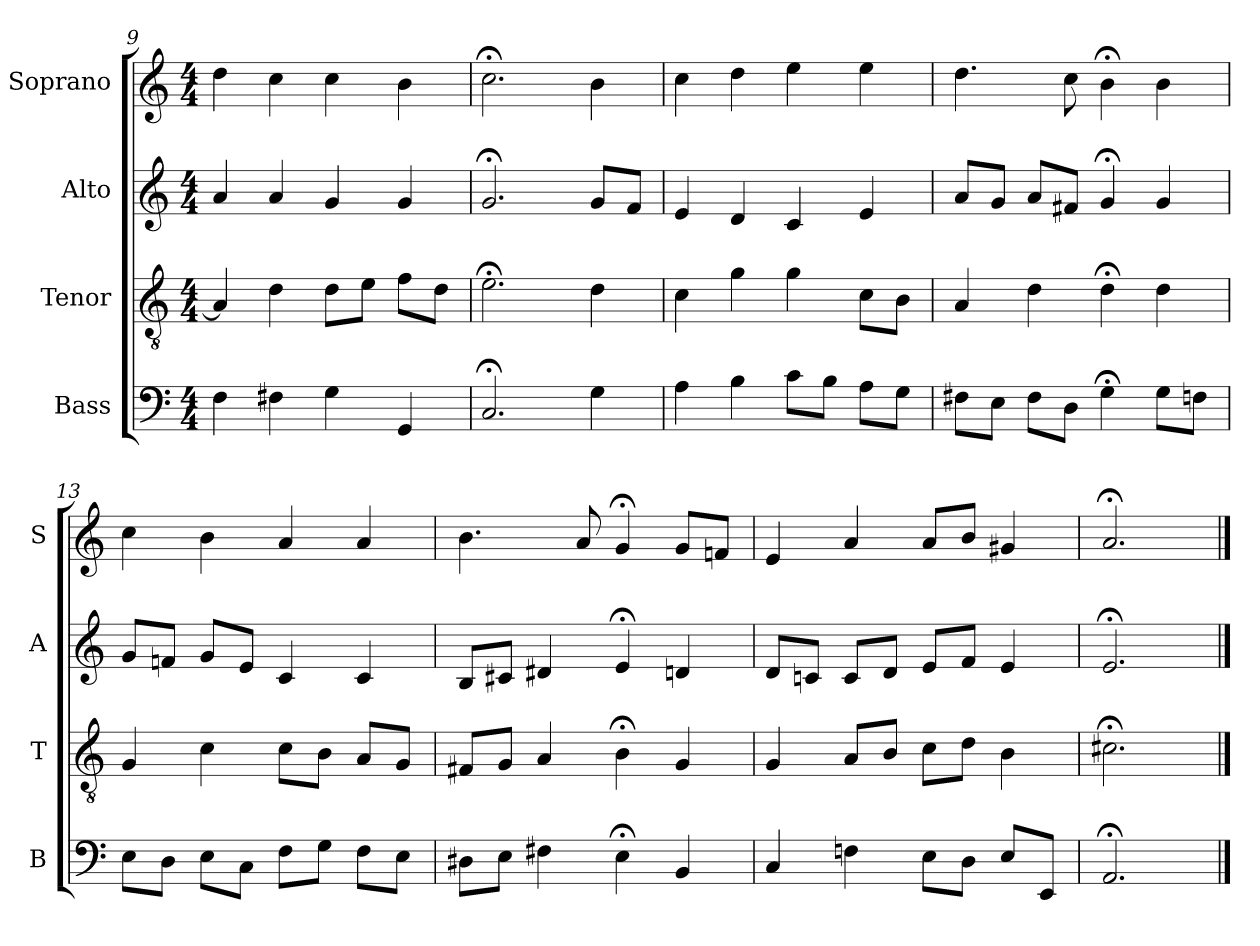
**kern	**kern	**kern	**kern
*part4	*part3	*part2	*part1
*staff4	*staff3	*staff2	*staff1
*I"Bass	*I"Tenor	*I"Alto	*I"Soprano
*I'B	*I'T	*I'A	*I'S
*clefF4	*clefGv2	*clefG2	*clefG2
*k[]	*k[]	*k[]	*k[]
*a:	*a:	*a:	*a:
*M4/4	*M4/4	*M4/4	*M4/4
=9	=9	=9	=9
4F	4A]	4a	4dd
4F#X	4d	4a	4cc
4G	8dL	4g	4cc
.	8eJ	.	.
4GG	8fL	4g	4b
.	8dJ	.	.
=10	=10	=10	=10
2.C;<	2.e;<	2.g;<	2.cc;<
4G	4d	8gL	4b
.	.	8fJ	.
=11	=11	=11	=11
4A	4c	4e	4cc
4B	4g	4d	4dd
8cL	4g	4c	4ee
8BJ	.	.	.
8AL	8cL	4e	4ee
8GJ	8BJ	.	.
=12	=12	=12	=12
8F#XL	4A	8aL	4.dd
8EJ	.	8gJ	.
8F#L	4d	8aL	.
8DJ	.	8f#XJ	8cc
4G;<	4d;<	4g;<	4b;<
8GL	4d	4g	4b
8FnJ	.	.	.
=13	=13	=13	=13
8EL	4G	8gL	4cc
8DJ	.	8fnJ	.
8EL	4c	8gL	4b
8CJ	.	8eJ	.
8FL	8cL	4c	4a
8GJ	8BJ	.	.
8FL	8AL	4c	4a
8EJ	8GJ	.	.
=14	=14	=14	=14
8D#XL	8F#XL	8BL	4.b
8EJ	8GJ	8c#XJ	.
4F#X	4A	4d#X	.
.	.	.	8a
4E;<	4B;<	4e;<	4g;<
4BB	4G	4dn	8gL
.	.	.	8fnJ
=15	=15	=15	=15
4C	4G	8dL	4e
.	.	8cnJ	.
4Fn	8AL	8cL	4a
.	8BJ	8dJ	.
8EL	8cL	8eL	8aL
8DJ	8dJ	8fJ	8bJ
8EL	4B	4e	4g#X
8EEJ	.	.	.
=16	=16	=16	=16
2.AA;<	2.c#X;<	2.e;<	2.a;<
==	==	==	==
*-	*-	*-	*-
